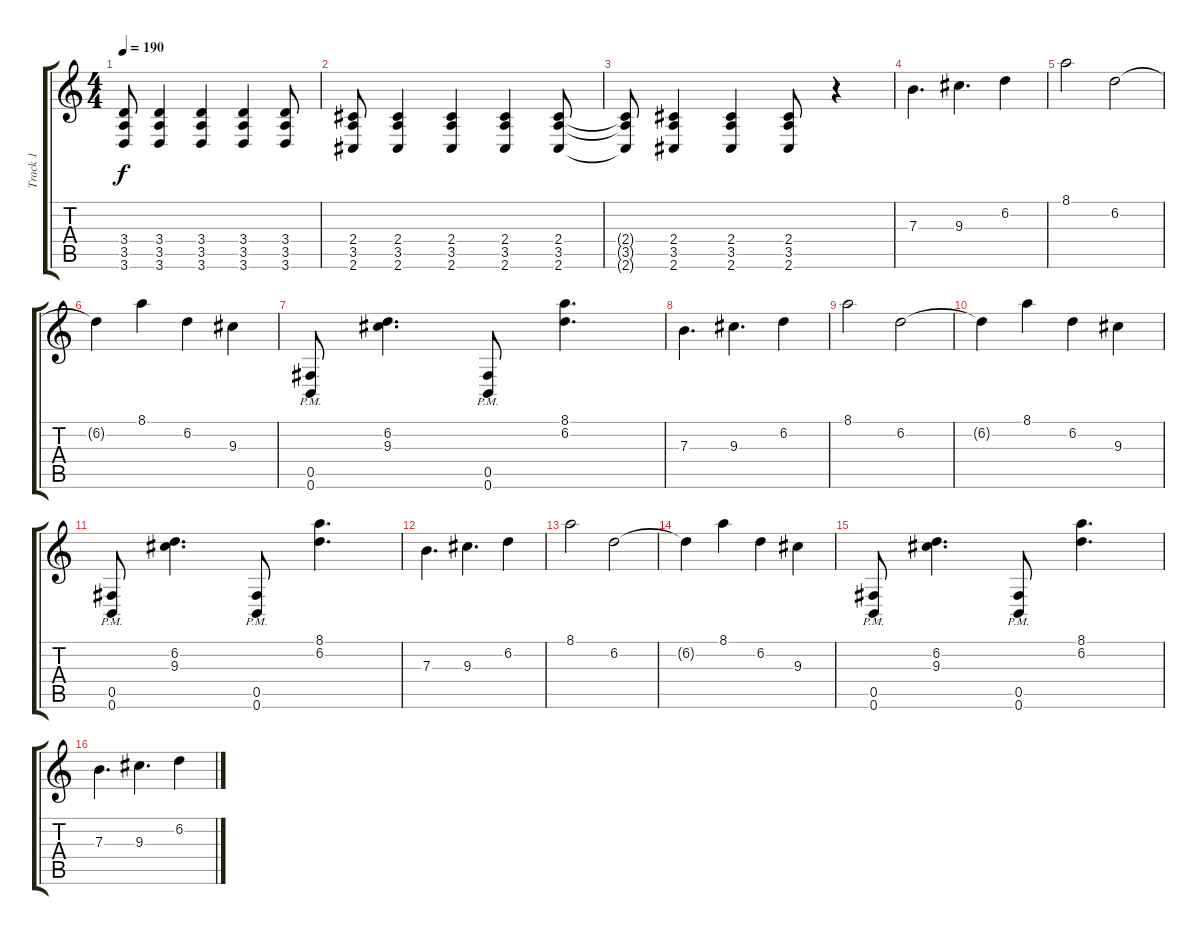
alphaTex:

\track ("Track 1" "Track 1") {instrument distortionguitar}
\staff {score tabs}
\tuning (Db4 Ab3 E3 B2 Gb2 B1) {hide}
\ts (4 4)
\tempo 190
\clef g2
\ks c
(3.4 3.5 3.6).8{dy f} (3.4 3.5 3.6).4 (3.4 3.5 3.6).4 (3.4 3.5 3.6).4 (3.4 3.5 3.6).8 |
(2.4 3.5 2.6).8 (2.4 3.5 2.6).4 (2.4 3.5 2.6).4 (2.4 3.5 2.6).4 (2.4 3.5 2.6).8 |
(2.4{t} 3.5{t} 2.6{t}).8 (2.4 3.5 2.6).4 (2.4 3.5 2.6).4 (2.4 3.5 2.6).8 r.4 |
7.3.4{d} 9.3.4{d} 6.2.4 |
8.1.2 6.2.2 |
6.2{t}.4 8.1.4 6.2.4 9.3.4 |
(0.5{pm} 0.6{pm}).8 (6.2 9.3).4{d} (0.5{pm} 0.6{pm}).8 (8.1 6.2).4{d} |
7.3.4{d} 9.3.4{d} 6.2.4 |
8.1.2 6.2.2 |
6.2{t}.4 8.1.4 6.2.4 9.3.4 |
(0.5{pm} 0.6{pm}).8 (6.2 9.3).4{d} (0.5{pm} 0.6{pm}).8 (8.1 6.2).4{d} |
7.3.4{d} 9.3.4{d} 6.2.4 |
8.1.2 6.2.2 |
6.2{t}.4 8.1.4 6.2.4 9.3.4 |
(0.5{pm} 0.6{pm}).8 (6.2 9.3).4{d} (0.5{pm} 0.6{pm}).8 (8.1 6.2).4{d} |
7.3.4{d} 9.3.4{d} 6.2.4
